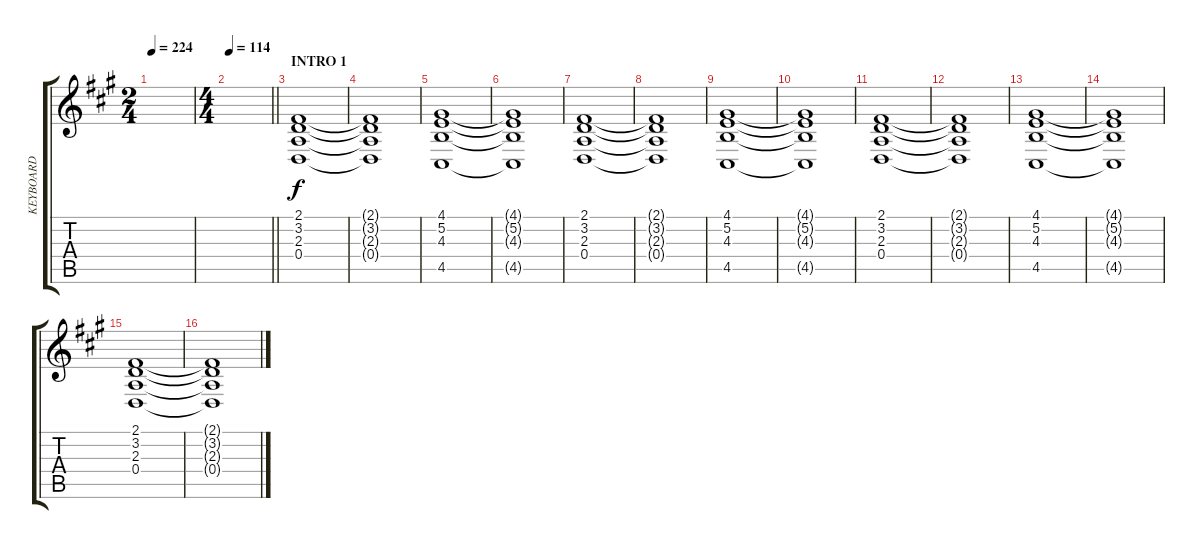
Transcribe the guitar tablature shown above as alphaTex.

\track ("KEYBOARD" "KEYBOARD") {instrument stringensemble1}
\staff {score tabs}
\tuning (E4 B3 G3 D3 A2 E2) {hide}
\ts (2 4)
\tempo 224
\clef g2
\ks a
|
\ts (4 4)
\tempo 114
\barLineRight lightlight
|
\section ("" "INTRO 1")
(2.1 3.2 2.3 0.4).1 |
(2.1{t} 3.2{t} 2.3{t} 0.4{t}).1 |
(4.1 5.2 4.3 4.5).1 |
(4.1{t} 5.2{t} 4.3{t} 4.5{t}).1 |
(2.1 3.2 2.3 0.4).1 |
(2.1{t} 3.2{t} 2.3{t} 0.4{t}).1 |
(4.1 5.2 4.3 4.5).1 |
(4.1{t} 5.2{t} 4.3{t} 4.5{t}).1 |
(2.1 3.2 2.3 0.4).1 |
(2.1{t} 3.2{t} 2.3{t} 0.4{t}).1 |
(4.1 5.2 4.3 4.5).1 |
(4.1{t} 5.2{t} 4.3{t} 4.5{t}).1 |
(2.1 3.2 2.3 0.4).1 |
(2.1{t} 3.2{t} 2.3{t} 0.4{t}).1
